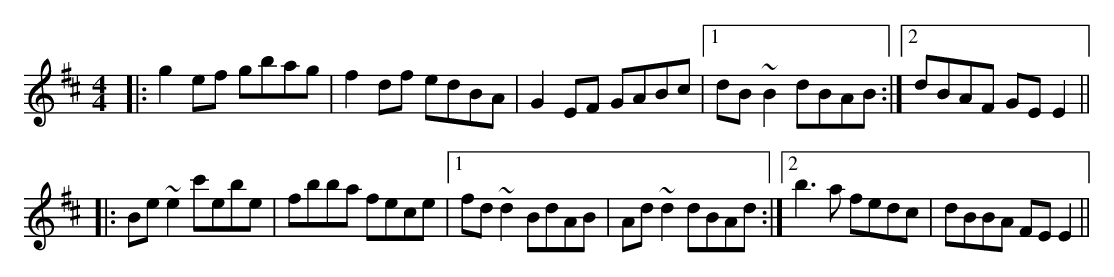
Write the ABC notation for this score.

X:1
M:4/4
K:Edor
|:g2ef gbag|f2df edBA|G2EF GABc|1 dB~B2 dBAB:|2 dBAF GEE2||
|:Be~e2 c'ebe|fbba fece|1 fd~d2 BdAB|Ad~d2 dBAd:|2 b3a fedc|dBBA FEE2||
